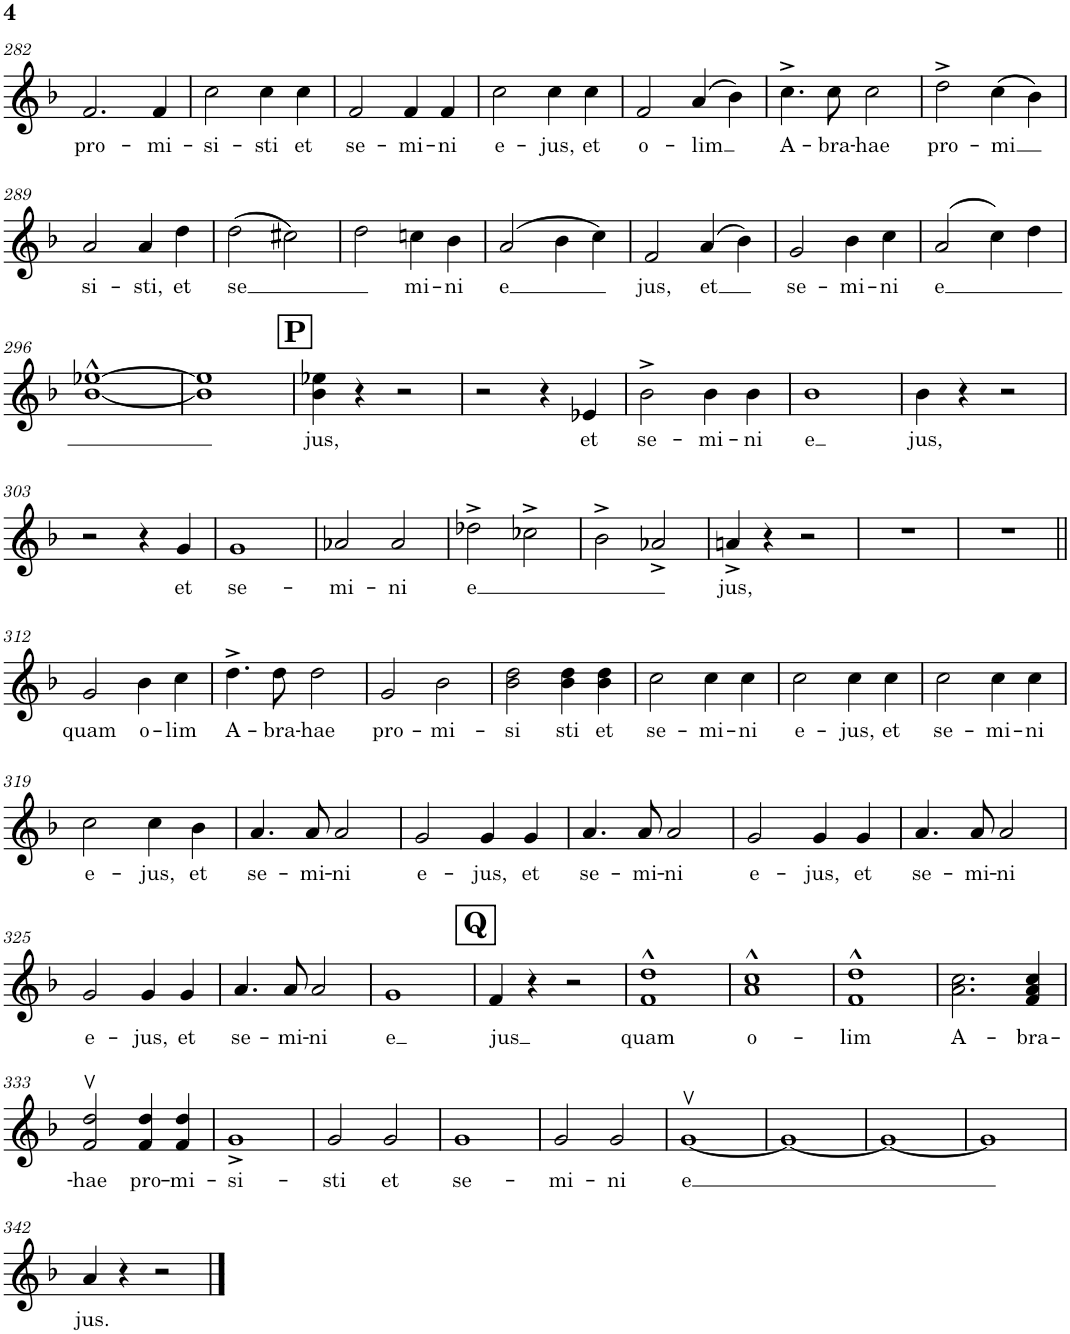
**kern	**text
*part1	*part1
*staff1	*staff1
*I"Piano	*
*I'Pno.	*
!!LO:PB:g=z
*clefG2	*
*k[b-]	*
*M2/2	*
*met(c|)	*
=282	=282
!	!LO:LY:b
2.f/	pro-
!	!LO:LY:b
4f/	-mi-
=283	=283
!	!LO:LY:b
2cc\	-si-
!	!LO:LY:b
4cc\	-sti
!	!LO:LY:b
4cc\	et
=284	=284
!	!LO:LY:b
2f/	se-
!	!LO:LY:b
4f/	-mi-
!	!LO:LY:b
4f/	-ni
=285	=285
!	!LO:LY:b
2cc\	e-
!	!LO:LY:b
4cc\	-jus,
!	!LO:LY:b
4cc\	et
=286	=286
!	!LO:LY:b
2f/	o-
!	!LO:LY:b
(4a/	-lim
4b-\)	.
=287	=287
!	!LO:LY:b
4.cc^\	A-
!	!LO:LY:b
8cc\	-bra-
!	!LO:LY:b
2cc\	-hae
=288	=288
!	!LO:LY:b
2dd^\	pro-
!	!LO:LY:b
(4cc\	-mi
4b-\)	.
!!LO:LB:g=z
=289	=289
!	!LO:LY:b
2a/	si-
!	!LO:LY:b
4a/	-sti,
!	!LO:LY:b
4dd\	et
=290	=290
!	!LO:LY:b
(2dd\	se
2cc#X\)	.
=291	=291
2dd\	.
!	!LO:LY:b
4ccn\	mi-
!	!LO:LY:b
4b-\	-ni
=292	=292
!	!LO:LY:b
(2a/	e
4b-\	.
4cc\)	.
=293	=293
!	!LO:LY:b
2f/	jus,
!	!LO:LY:b
(4a/	et
4b-\)	.
=294	=294
!	!LO:LY:b
2g/	se-
!	!LO:LY:b
4b-\	-mi-
!	!LO:LY:b
4cc\	-ni
=295	=295
!	!LO:LY:b
(2a/	-e
4cc\)	.
4dd\	.
!!LO:LB:g=z
=296	=296
[1b-^^ [1ee-X^^	.
=297	=297
1b-] 1ee-]	.
!!LO:REH:place=s1:a:B:cj:fs=14:t=P
=298	=298
!	!LO:LY:b
4b-\ 4ee-X\	jus,
4r	.
2r	.
=299	=299
2r	.
4r	.
!	!LO:LY:b
4e-X/	et
=300	=300
!	!LO:LY:b
2b-^\	se-
!	!LO:LY:b
4b-\	-mi-
!	!LO:LY:b
4b-\	-ni
=301	=301
!	!LO:LY:b
1b-	e
=302	=302
!	!LO:LY:b
4b-\	jus,
4r	.
2r	.
!!LO:LB:g=z
=303	=303
2r	.
4r	.
!	!LO:LY:b
4g/	et
=304	=304
!	!LO:LY:b
1g	se-
=305	=305
!	!LO:LY:b
2a-X/	-mi-
!	!LO:LY:b
2a-/	-ni
=306	=306
!	!LO:LY:b
2dd-X^\	e
2cc-X^\	.
=307	=307
2b-^\	.
2a-X^/	.
=308	=308
!	!LO:LY:b
4an^/	jus,
4r	.
2r	.
=309	=309
1r	.
=310	=310
1r	.
!!LO:LB:g=z
=312||	=312||
!	!LO:LY:b
2g/	quam
!	!LO:LY:b
4b-\	o-
!	!LO:LY:b
4cc\	-lim
=313	=313
!	!LO:LY:b
4.dd^\	A-
!	!LO:LY:b
8dd\	-bra-
!	!LO:LY:b
2dd\	-hae
=314	=314
!	!LO:LY:b
2g/	pro-
!	!LO:LY:b
2b-\	-mi-
=315	=315
!	!LO:LY:b
2b-\ 2dd\	-si
!	!LO:LY:b
4b-\ 4dd\	sti
!	!LO:LY:b
4b-\ 4dd\	et
=316	=316
!	!LO:LY:b
2cc\	se-
!	!LO:LY:b
4cc\	-mi-
!	!LO:LY:b
4cc\	-ni
=317	=317
!	!LO:LY:b
2cc\	e-
!	!LO:LY:b
4cc\	-jus,
!	!LO:LY:b
4cc\	et
=318	=318
!	!LO:LY:b
2cc\	se-
!	!LO:LY:b
4cc\	-mi-
!	!LO:LY:b
4cc\	-ni
!!LO:LB:g=z
=319	=319
!	!LO:LY:b
2cc\	e-
!	!LO:LY:b
4cc\	-jus,
!	!LO:LY:b
4b-\	et
=320	=320
!	!LO:LY:b
4.a/	se-
!	!LO:LY:b
8a/	-mi-
!	!LO:LY:b
2a/	-ni
=321	=321
!	!LO:LY:b
2g/	e-
!	!LO:LY:b
4g/	-jus,
!	!LO:LY:b
4g/	et
=322	=322
!	!LO:LY:b
4.a/	se-
!	!LO:LY:b
8a/	-mi-
!	!LO:LY:b
2a/	-ni
=323	=323
!	!LO:LY:b
2g/	e-
!	!LO:LY:b
4g/	-jus,
!	!LO:LY:b
4g/	et
=324	=324
!	!LO:LY:b
4.a/	se-
!	!LO:LY:b
8a/	-mi-
!	!LO:LY:b
2a/	-ni
!!LO:LB:g=z
=325	=325
!	!LO:LY:b
2g/	e-
!	!LO:LY:b
4g/	-jus,
!	!LO:LY:b
4g/	et
=326	=326
!	!LO:LY:b
4.a/	se-
!	!LO:LY:b
8a/	-mi-
!	!LO:LY:b
2a/	-ni
=327	=327
!	!LO:LY:b
1g	e
!!LO:REH:place=s1:a:B:cj:fs=14:t=Q
=328	=328
!	!LO:LY:b
4f/	jus
4r	.
2r	.
=329	=329
!	!LO:LY:b
1f^^ 1dd^^	quam
=330	=330
!	!LO:LY:b
1a^^ 1cc^^	o-
=331	=331
!	!LO:LY:b
1f^^ 1dd^^	-lim
=332	=332
!	!LO:LY:b
2.a\ 2.cc\	A-
!	!LO:LY:b
4f/ 4a/ 4cc/	-bra-
!!LO:LB:g=z
=333	=333
!	!LO:LY:b
2f/v 2dd/v	-hae
!	!LO:LY:b
4f/ 4dd/	pro-
!	!LO:LY:b
4f/ 4dd/	-mi-
=334	=334
!	!LO:LY:b
1g^	-si-
=335	=335
!	!LO:LY:b
2g/	-sti
!	!LO:LY:b
2g/	et
=336	=336
!	!LO:LY:b
1g	se-
=337	=337
!	!LO:LY:b
2g/	-mi-
!	!LO:LY:b
2g/	-ni
=338	=338
!	!LO:LY:b
[1gv	e
=339	=339
1g_	.
=340	=340
1g_	.
=341	=341
1g]	.
!!LO:LB:g=z
=342	=342
!	!LO:LY:b
4a/	jus.
4r	.
2r	.
==	==
*-	*-
